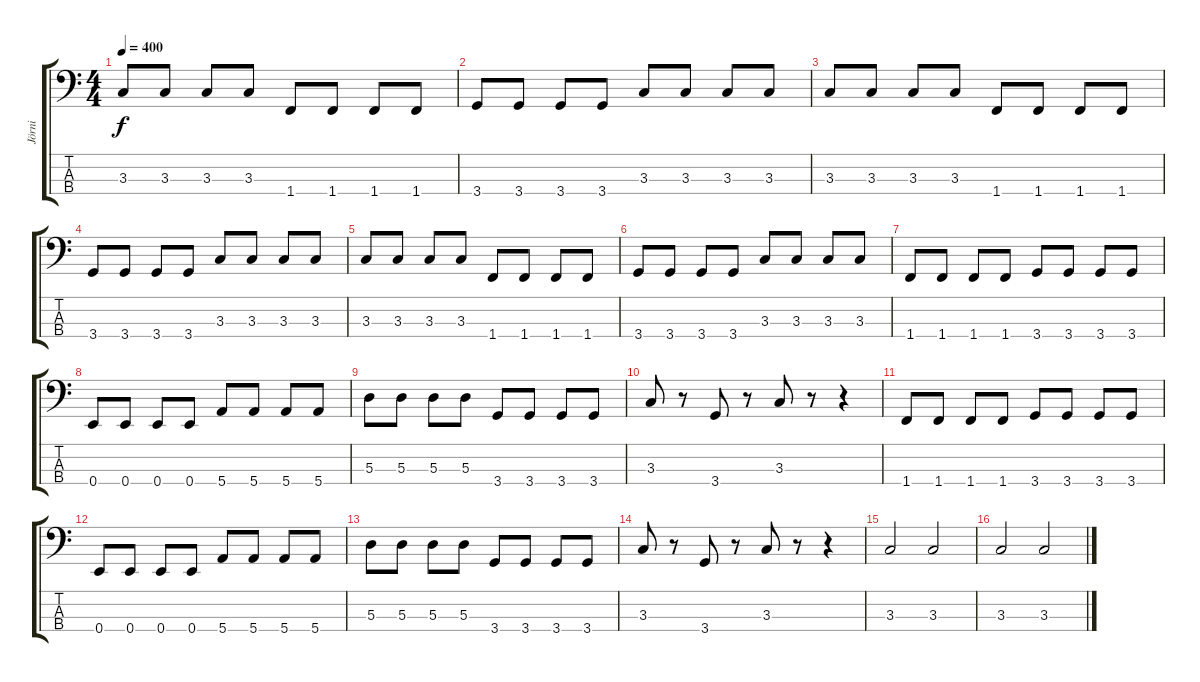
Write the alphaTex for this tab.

\track ("Jörni" "Jörni") {instrument electricbassfinger}
\staff {score tabs}
\tuning (G2 D2 A1 E1) {hide}
\ts (4 4)
\tempo 400
\clef f4
\ks c
3.3.8{dy f} 3.3.8 3.3.8 3.3.8 1.4.8 1.4.8 1.4.8 1.4.8 |
3.4.8 3.4.8 3.4.8 3.4.8 3.3.8 3.3.8 3.3.8 3.3.8 |
3.3.8 3.3.8 3.3.8 3.3.8 1.4.8 1.4.8 1.4.8 1.4.8 |
3.4.8 3.4.8 3.4.8 3.4.8 3.3.8 3.3.8 3.3.8 3.3.8 |
3.3.8 3.3.8 3.3.8 3.3.8 1.4.8 1.4.8 1.4.8 1.4.8 |
3.4.8 3.4.8 3.4.8 3.4.8 3.3.8 3.3.8 3.3.8 3.3.8 |
1.4.8 1.4.8 1.4.8 1.4.8 3.4.8 3.4.8 3.4.8 3.4.8 |
0.4.8 0.4.8 0.4.8 0.4.8 5.4.8 5.4.8 5.4.8 5.4.8 |
5.3.8 5.3.8 5.3.8 5.3.8 3.4.8 3.4.8 3.4.8 3.4.8 |
3.3.8 r.8 3.4.8 r.8 3.3.8 r.8 r.4 |
1.4.8 1.4.8 1.4.8 1.4.8 3.4.8 3.4.8 3.4.8 3.4.8 |
0.4.8 0.4.8 0.4.8 0.4.8 5.4.8 5.4.8 5.4.8 5.4.8 |
5.3.8 5.3.8 5.3.8 5.3.8 3.4.8 3.4.8 3.4.8 3.4.8 |
3.3.8 r.8 3.4.8 r.8 3.3.8 r.8 r.4 |
3.3.2 3.3.2 |
3.3.2 3.3.2
